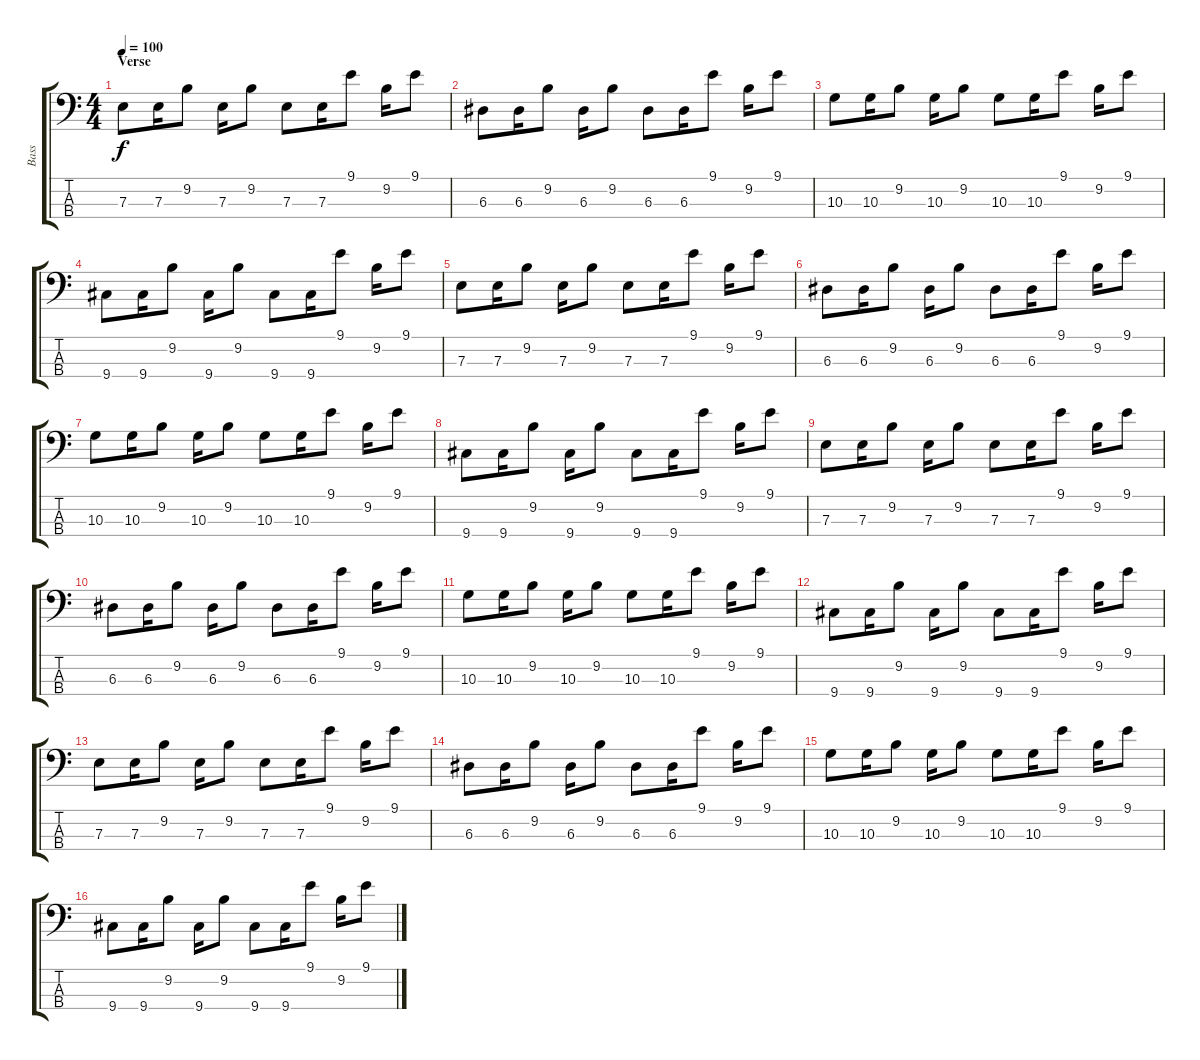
\track ("Bass" "Bass") {instrument electricbassfinger}
\staff {score tabs}
\tuning (G2 D2 A1 E1) {hide}
\ts (4 4)
\section ("" "Verse")
\tempo 100
\clef f4
\ks c
7.3.8{dy f} 7.3.16 9.2.8 7.3.16 9.2.8 7.3.8 7.3.16 9.1.8 9.2.16 9.1.8 |
6.3.8 6.3.16 9.2.8 6.3.16 9.2.8 6.3.8 6.3.16 9.1.8 9.2.16 9.1.8 |
10.3.8 10.3.16 9.2.8 10.3.16 9.2.8 10.3.8 10.3.16 9.1.8 9.2.16 9.1.8 |
9.4.8 9.4.16 9.2.8 9.4.16 9.2.8 9.4.8 9.4.16 9.1.8 9.2.16 9.1.8 |
7.3.8 7.3.16 9.2.8 7.3.16 9.2.8 7.3.8 7.3.16 9.1.8 9.2.16 9.1.8 |
6.3.8 6.3.16 9.2.8 6.3.16 9.2.8 6.3.8 6.3.16 9.1.8 9.2.16 9.1.8 |
10.3.8 10.3.16 9.2.8 10.3.16 9.2.8 10.3.8 10.3.16 9.1.8 9.2.16 9.1.8 |
9.4.8 9.4.16 9.2.8 9.4.16 9.2.8 9.4.8 9.4.16 9.1.8 9.2.16 9.1.8 |
7.3.8 7.3.16 9.2.8 7.3.16 9.2.8 7.3.8 7.3.16 9.1.8 9.2.16 9.1.8 |
6.3.8 6.3.16 9.2.8 6.3.16 9.2.8 6.3.8 6.3.16 9.1.8 9.2.16 9.1.8 |
10.3.8 10.3.16 9.2.8 10.3.16 9.2.8 10.3.8 10.3.16 9.1.8 9.2.16 9.1.8 |
9.4.8 9.4.16 9.2.8 9.4.16 9.2.8 9.4.8 9.4.16 9.1.8 9.2.16 9.1.8 |
7.3.8 7.3.16 9.2.8 7.3.16 9.2.8 7.3.8 7.3.16 9.1.8 9.2.16 9.1.8 |
6.3.8 6.3.16 9.2.8 6.3.16 9.2.8 6.3.8 6.3.16 9.1.8 9.2.16 9.1.8 |
10.3.8 10.3.16 9.2.8 10.3.16 9.2.8 10.3.8 10.3.16 9.1.8 9.2.16 9.1.8 |
9.4.8 9.4.16 9.2.8 9.4.16 9.2.8 9.4.8 9.4.16 9.1.8 9.2.16 9.1.8
